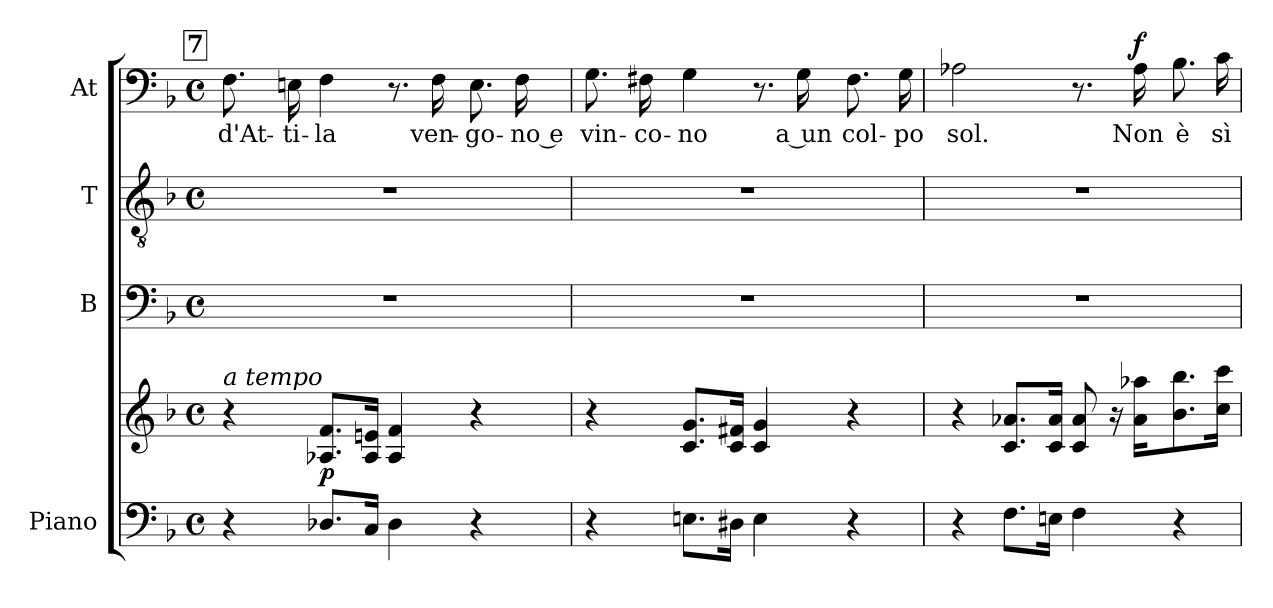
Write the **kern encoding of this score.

**kern	**kern	**dynam	**kern	**kern	**kern	**text	**dynam
*part4	*part4	*part4	*part3	*part2	*part1	*part1	*part1
*staff5	*staff4	*staff4/5	*staff3	*staff2	*staff1	*staff1	*staff1
*I"Piano	*	*	*I"B	*I"T	*I"At	*	*
*I'Pno	*	*	*I'B	*I'T	*I'At	*	*
*clefF4	*clefG2	*	*clefF4	*clefGv2	*clefF4	*	*
*k[b-]	*k[b-]	*	*k[b-]	*k[b-]	*k[b-]	*	*
*M4/4	*M4/4	*	*M4/4	*M4/4	*M4/4	*	*
*met(c)	*met(c)	*	*met(c)	*met(c)	*met(c)	*	*
!!LO:REH:place=s1:a:B:fs=14:t=7
=129	=129	=129	=129	=129	=129	=129	=129
!	!LO:TX:a:i:t=a tempo	!	!	!	!	!	!
!	!	!	!	!	!	!LO:LY:b	!
4r	4r	.	1r	1r	8.F\	d'At-	.
!	!	!	!	!	!	!LO:LY:b	!
.	.	.	.	.	16En\	-ti-	.
!	!	!LO:DY:b	!	!	!	!LO:LY:b	!
8.D-X/L	8.A-X/ 8.f/L	p	.	.	4F\	-la	.
16C/Jk	16A-/ 16en/Jk	.	.	.	.	.	.
4D-\	4A-/ 4f/	.	.	.	8.r	.	.
!	!	!	!	!	!	!LO:LY:b	!
.	.	.	.	.	16F\	ven-	.
!	!	!	!	!	!	!LO:LY:b	!
4r	4r	.	.	.	8.E\	-go-	.
!	!	!	!	!	!	!LO:LY:b	!
.	.	.	.	.	16F\	-no e	.
!!LO:LB:g=z
=130	=130	=130	=130	=130	=130	=130	=130
!	!	!	!	!	!	!LO:LY:b	!
4r	4r	.	1r	1r	8.G\	vin-	.
!	!	!	!	!	!	!LO:LY:b	!
.	.	.	.	.	16F#X\	-co-	.
!	!	!	!	!	!	!LO:LY:b	!
8.En\L	8.c/ 8.g/L	.	.	.	4G\	-no	.
16D#X\Jk	16c/ 16f#X/Jk	.	.	.	.	.	.
4E\	4c/ 4g/	.	.	.	8.r	.	.
!	!	!	!	!	!	!LO:LY:b	!
.	.	.	.	.	16G\	a un	.
!	!	!	!	!	!	!LO:LY:b	!
4r	4r	.	.	.	8.F#\	col-	.
!	!	!	!	!	!	!LO:LY:b	!
.	.	.	.	.	16G\	-po	.
=131	=131	=131	=131	=131	=131	=131	=131
!	!	!	!	!	!	!LO:LY:b	!
4r	4r	.	1r	1r	2A-X\	sol.	.
8.F\L	8.c/ 8.a-X/L	.	.	.	.	.	.
16En\Jk	16c/ 16a-/Jk	.	.	.	.	.	.
4F\	8c/ 8a-/	.	.	.	8.r	.	.
.	16r	.	.	.	.	.	.
!	!	!	!	!	!	!LO:LY:b	!LO:DY:a
.	16a-\ 16aa-X\KL	.	.	.	16A-\	Non	f
!	!	!	!	!	!	!LO:LY:b	!
4r	8.b-\ 8.bb-\	.	.	.	8.B-\	è	.
!	!	!	!	!	!	!LO:LY:b	!
.	16cc\ 16ccc\Jk	.	.	.	16c\	sì	.
=	=	=	=	=	=	=	=
*-	*-	*-	*-	*-	*-	*-	*-
